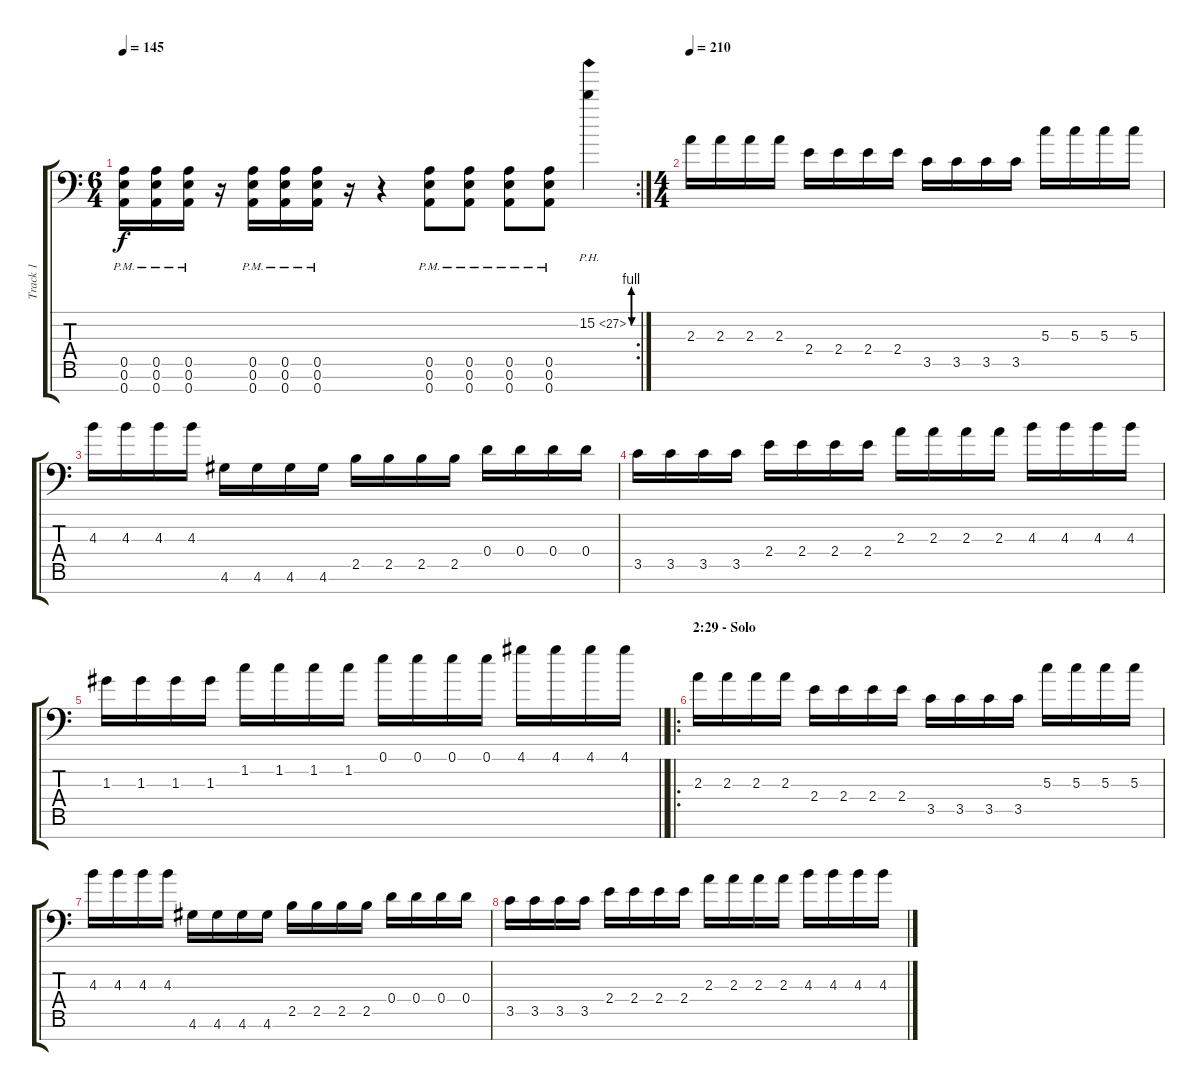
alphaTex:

\track ("Track 1" "Track 1") {instrument overdrivenguitar}
\staff {score tabs}
\tuning (E4 B3 G3 D3 A2 E2 A1) {hide}
\rc 2
\ts (6 4)
\tempo 145
\clef f4
\ks c
(0.5{pm} 0.6{pm} 0.7{pm}).16{dy f} (0.5{pm} 0.6{pm} 0.7{pm}).16 (0.5{pm} 0.6{pm} 0.7{pm}).16 r.16 (0.5{pm} 0.6{pm} 0.7{pm}).16 (0.5{pm} 0.6{pm} 0.7{pm}).16 (0.5{pm} 0.6{pm} 0.7{pm}).16 r.16 r.4 (0.5{pm} 0.6{pm} 0.7{pm}).8 (0.5{pm} 0.6{pm} 0.7{pm}).8 (0.5{pm} 0.6{pm} 0.7{pm}).8 (0.5{pm} 0.6{pm} 0.7{pm}).8 15.2{be (custom 0 0 10 4 20 4 30 0 60 0) ph 12}.4 |
\ts (4 4)
\tempo 210
2.3.16 2.3.16 2.3.16 2.3.16 2.4.16 2.4.16 2.4.16 2.4.16 3.5.16 3.5.16 3.5.16 3.5.16 5.3.16 5.3.16 5.3.16 5.3.16 |
4.3.16 4.3.16 4.3.16 4.3.16 4.6.16 4.6.16 4.6.16 4.6.16 2.5.16 2.5.16 2.5.16 2.5.16 0.4.16 0.4.16 0.4.16 0.4.16 |
3.5.16 3.5.16 3.5.16 3.5.16 2.4.16 2.4.16 2.4.16 2.4.16 2.3.16 2.3.16 2.3.16 2.3.16 4.3.16 4.3.16 4.3.16 4.3.16 |
\barLineRight lightlight
1.3.16 1.3.16 1.3.16 1.3.16 1.2.16 1.2.16 1.2.16 1.2.16 0.1.16 0.1.16 0.1.16 0.1.16 4.1.16 4.1.16 4.1.16 4.1.16 |
\ro
\section ("" "2:29 - Solo")
2.3.16 2.3.16 2.3.16 2.3.16 2.4.16 2.4.16 2.4.16 2.4.16 3.5.16 3.5.16 3.5.16 3.5.16 5.3.16 5.3.16 5.3.16 5.3.16 |
4.3.16 4.3.16 4.3.16 4.3.16 4.6.16 4.6.16 4.6.16 4.6.16 2.5.16 2.5.16 2.5.16 2.5.16 0.4.16 0.4.16 0.4.16 0.4.16 |
3.5.16 3.5.16 3.5.16 3.5.16 2.4.16 2.4.16 2.4.16 2.4.16 2.3.16 2.3.16 2.3.16 2.3.16 4.3.16 4.3.16 4.3.16 4.3.16
